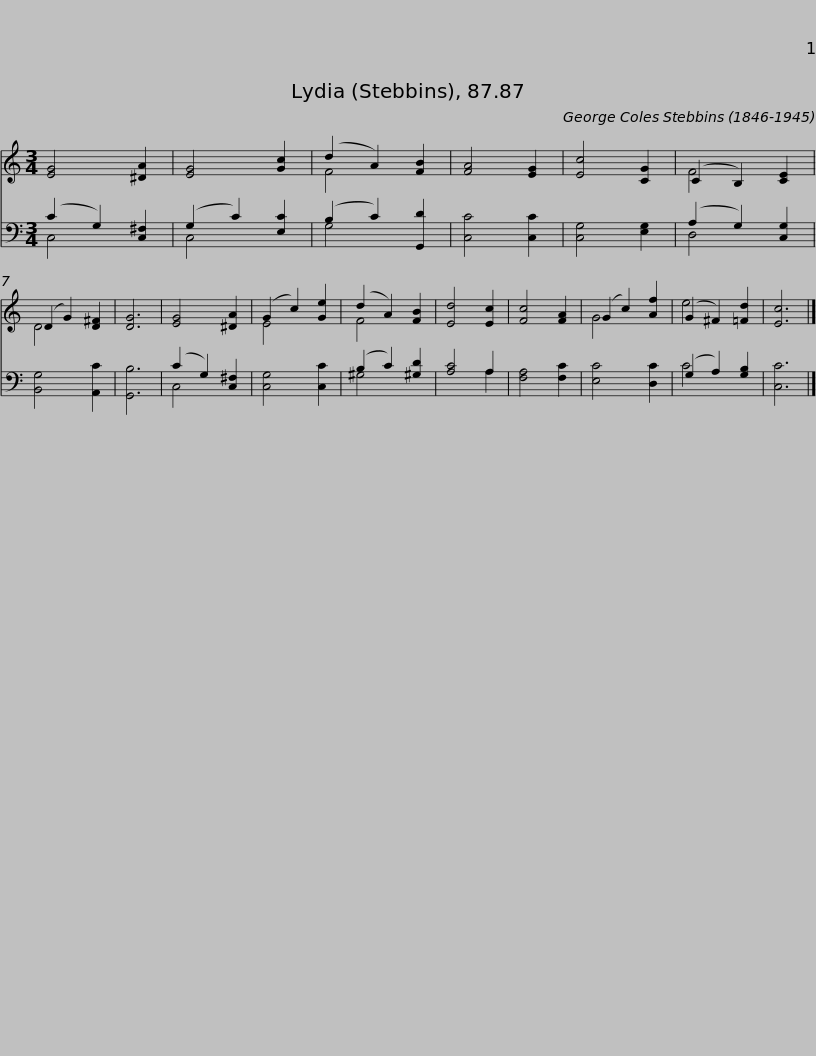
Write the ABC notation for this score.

X:1
%%score ( 1 2 ) ( 3 4 )
L:1/8
M:3/4
I:linebreak $
K:C
V:1 treble
V:2 treble
V:3 bass
V:4 bass
V:1
 [EG]4 [^DA]2 | [EG]4 [Gc]2 | (d2 A2) [FB]2 | [FA]4 [EG]2 | [Ec]4 [CG]2 | %5
 (C2 B,2) [CE]2 | (D2 G2) [D^F]2 | [DG]6 | [EG]4 [^DA]2 |$ (G2 c2) [Ge]2 | %10
 (d2 A2) [FB]2 | [Ed]4 [Ec]2 | [Fc]4 [FA]2 | (G2 c2) [Af]2 | (G2 ^F2) [=Fd]2 | %15
 [Ec]6 |] %16
V:2
 x6 | x6 | F4 x2 | x6 | x6 | %5
 F4 x2 | D4 x2 | x6 | x6 |$ E4 x2 | %10
 F4 x2 | x6 | x6 | G4 x2 | e4 x2 | %15
 x6 |] %16
V:3
 (C2 G,2) [C,^F,]2 | (G,2 C2) [E,C]2 | (B,2 C2) [G,,D]2 | [C,C]4 [C,C]2 | [C,G,]4 [E,G,]2 | %5
 (A,2 G,2) [C,G,]2 | [B,,G,]4 [A,,C]2 | [G,,B,]6 | (C2 G,2) [C,^F,]2 |$ [C,G,]4 [C,C]2 | %10
 (B,2 C2) [^G,D]2 | [A,C]4 A,2 | [F,A,]4 [F,C]2 | [E,C]4 [D,C]2 | (G,2 A,2) [G,B,]2 | %15
 [C,C]6 |] %16
V:4
 C,4 x2 | C,4 x2 | G,4 x2 | x6 | x6 | %5
 D,4 x2 | x6 | x6 | C,4 x2 |$ x6 | %10
 ^G,4 x2 | x4 A,2 | x6 | x6 | C4 x2 | %15
 x6 |] %16
